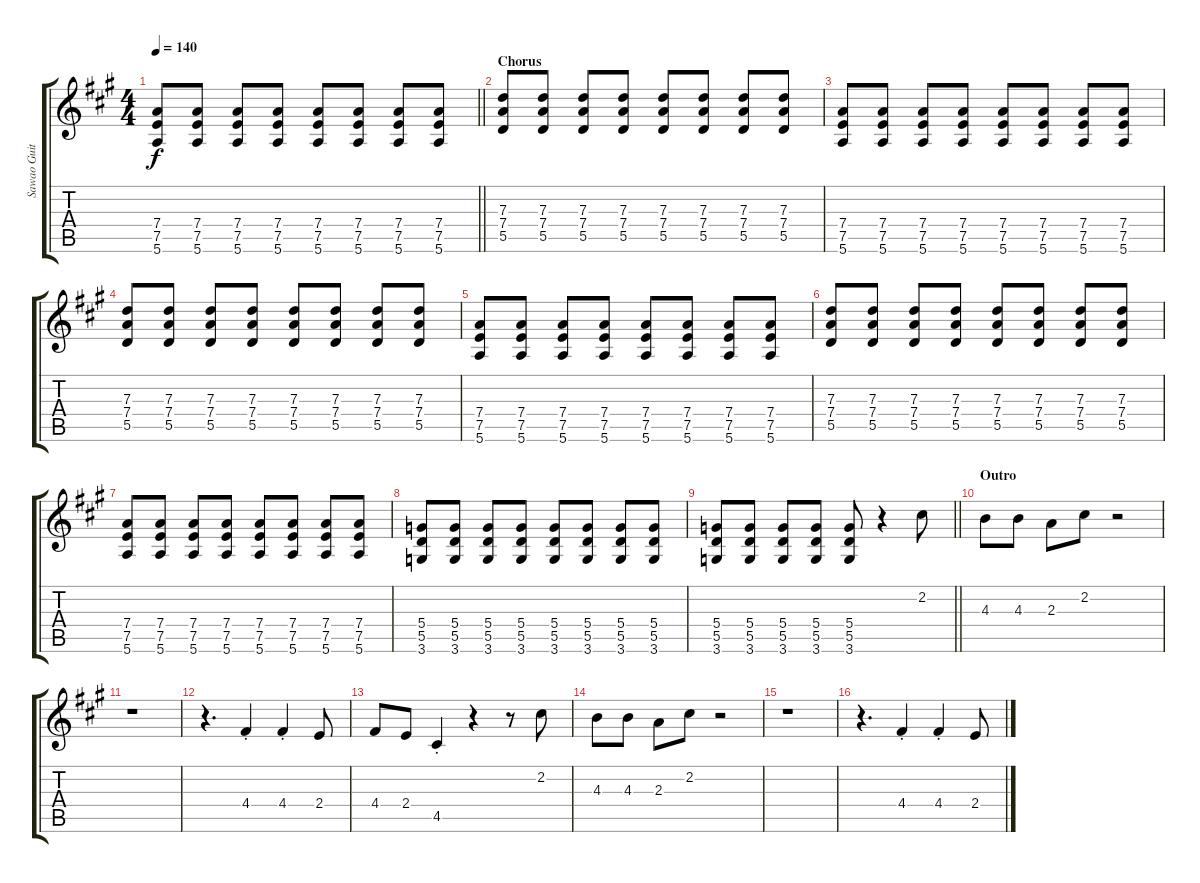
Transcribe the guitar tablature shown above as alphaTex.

\track ("Sawao Guitar" "Sawao Guit") {instrument overdrivenguitar}
\staff {score tabs}
\tuning (E4 B3 G3 D3 A2 E2) {hide}
\ts (4 4)
\tempo 140
\clef g2
\barLineRight lightlight
\ks a
(7.4 7.5 5.6).8{dy f} (7.4 7.5 5.6).8 (7.4 7.5 5.6).8 (7.4 7.5 5.6).8 (7.4 7.5 5.6).8 (7.4 7.5 5.6).8 (7.4 7.5 5.6).8 (7.4 7.5 5.6).8 |
\section ("" "Chorus")
(7.3 7.4 5.5).8 (7.3 7.4 5.5).8 (7.3 7.4 5.5).8 (7.3 7.4 5.5).8 (7.3 7.4 5.5).8 (7.3 7.4 5.5).8 (7.3 7.4 5.5).8 (7.3 7.4 5.5).8 |
(7.4 7.5 5.6).8 (7.4 7.5 5.6).8 (7.4 7.5 5.6).8 (7.4 7.5 5.6).8 (7.4 7.5 5.6).8 (7.4 7.5 5.6).8 (7.4 7.5 5.6).8 (7.4 7.5 5.6).8 |
(7.3 7.4 5.5).8 (7.3 7.4 5.5).8 (7.3 7.4 5.5).8 (7.3 7.4 5.5).8 (7.3 7.4 5.5).8 (7.3 7.4 5.5).8 (7.3 7.4 5.5).8 (7.3 7.4 5.5).8 |
(7.4 7.5 5.6).8 (7.4 7.5 5.6).8 (7.4 7.5 5.6).8 (7.4 7.5 5.6).8 (7.4 7.5 5.6).8 (7.4 7.5 5.6).8 (7.4 7.5 5.6).8 (7.4 7.5 5.6).8 |
(7.3 7.4 5.5).8 (7.3 7.4 5.5).8 (7.3 7.4 5.5).8 (7.3 7.4 5.5).8 (7.3 7.4 5.5).8 (7.3 7.4 5.5).8 (7.3 7.4 5.5).8 (7.3 7.4 5.5).8 |
(7.4 7.5 5.6).8 (7.4 7.5 5.6).8 (7.4 7.5 5.6).8 (7.4 7.5 5.6).8 (7.4 7.5 5.6).8 (7.4 7.5 5.6).8 (7.4 7.5 5.6).8 (7.4 7.5 5.6).8 |
(5.4 5.5 3.6).8 (5.4 5.5 3.6).8 (5.4 5.5 3.6).8 (5.4 5.5 3.6).8 (5.4 5.5 3.6).8 (5.4 5.5 3.6).8 (5.4 5.5 3.6).8 (5.4 5.5 3.6).8 |
\barLineRight lightlight
(5.4 5.5 3.6).8 (5.4 5.5 3.6).8 (5.4 5.5 3.6).8 (5.4 5.5 3.6).8 (5.4 5.5 3.6).8 r.4 2.2.8 |
\section ("" "Outro")
4.3.8 4.3.8 2.3.8 2.2.8 r.2 |
r.1 |
r.4{d} 4.4{st}.4 4.4{st}.4 2.4.8 |
4.4.8 2.4.8 4.5{st}.4 r.4 r.8 2.2.8 |
4.3.8 4.3.8 2.3.8 2.2.8 r.2 |
r.1 |
r.4{d} 4.4{st}.4 4.4{st}.4 2.4.8
